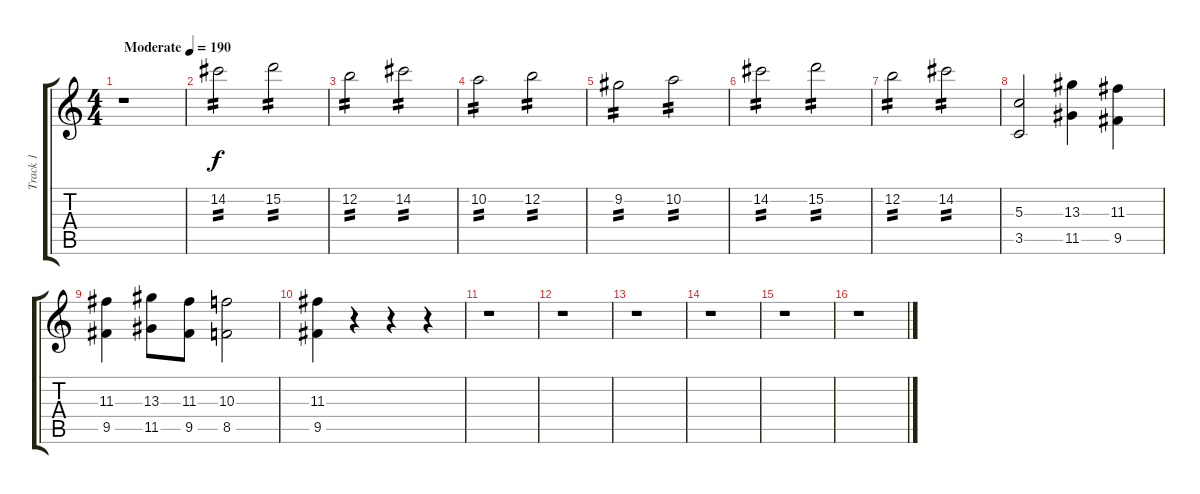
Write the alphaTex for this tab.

\track ("Track 1" "Track 1") {instrument overdrivenguitar}
\staff {score tabs}
\tuning (E4 B3 G3 D3 A2 E2) {hide}
\ts (4 4)
\tempo (190 "Moderate")
\clef g2
\ks c
r.1{dy f instrument overdrivenguitar} |
14.2.2{tp 2} 15.2.2{tp 2} |
12.2.2{tp 2} 14.2.2{tp 2} |
10.2.2{tp 2} 12.2.2{tp 2} |
9.2.2{tp 2} 10.2.2{tp 2} |
14.2.2{tp 2} 15.2.2{tp 2} |
12.2.2{tp 2} 14.2.2{tp 2} |
(5.3 3.5).2 (13.3 11.5).4 (11.3 9.5).4 |
(11.3 9.5).4 (13.3 11.5).8 (11.3 9.5).8 (10.3 8.5).2 |
(11.3 9.5).4 r.4 r.4 r.4 |
r.1 |
r.1 |
r.1 |
r.1 |
r.1 |
r.1
